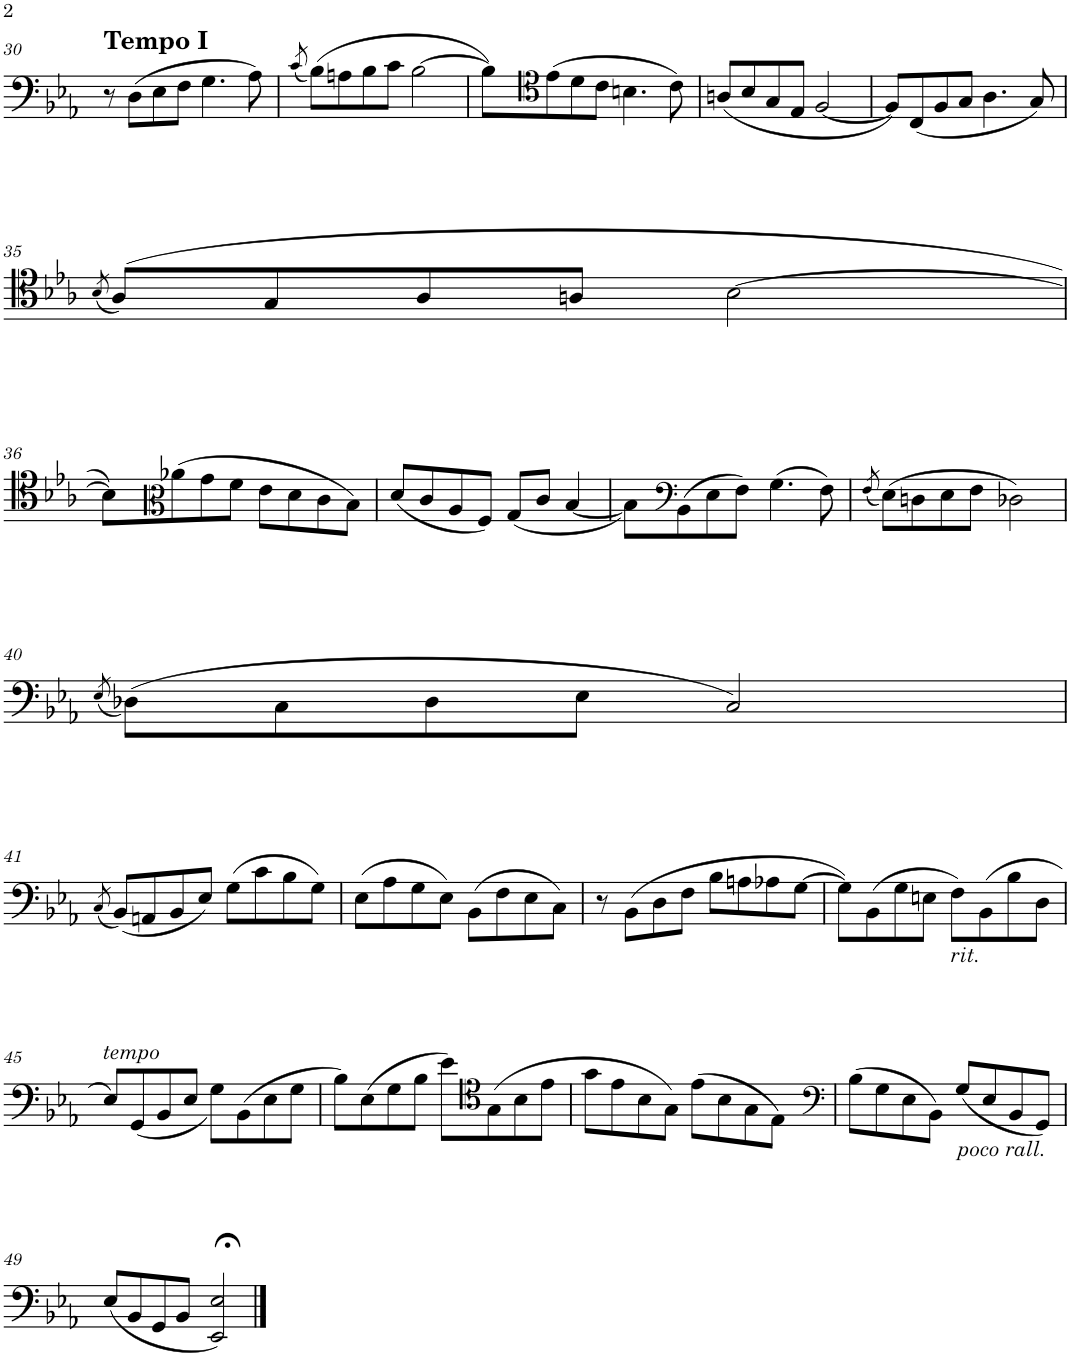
**kern
*part1
*staff1
*I"Trombone
*I'Tbn.
!!LO:PB:g=z
*clefF4
*k[b-e-a-]
*M4/4
=30
!LO:TX:a:B:t=Tempo I
8r
(8D\L
8E-\
8F\J
4.G\
8A-\)
=31
(8qc/
(8B-\L)
8An\
8B-\
8c\J
[2B-\
=32
8B-\L])
*clefC4
(8e-\
8d\
8c\J
4.Bn\
8c\)
=33
(8An/L
8B-/
8G/
8E-/J
[2F/
=34
8F/L])
(<8C/
8F/
8G/J
4.A-\
8G/)
!!LO:LB:g=z
=35
(8qB-/
(8A-/L)
8G/
8A-/
8An/J
[2B-\
!!LO:LB:g=z
=36
8B-\L])
*clefC3
(8a-X\
8g\
8f\J
8e-\L
8d\
8c\
8B-\J)
=37
(8d/L
8c/
8A-/
8F/J)
(<8G/L
8c/J
[<4B-/
=38
8B-\L])
*clefF4
(8BB-\
8E-\
8F\J)
(4.G\
8F\)
=39
(8qF/
(8E-\L)
8Dn\
8E-\
8F\J
2D-X\)
!!LO:LB:g=z
=40
(8qE-/
(8D-X\L)
8C\
8D-\
8E-\J
2C/)
!!LO:LB:g=z
=41
(8qC/
(8BB-/L)
8AAn/
8BB-/
8E-/J)
(8G\L
8c\
8B-\
8G\J)
=42
(8E-\L
8A-\
8G\
8E-\J)
(8BB-\L
8F\
8E-\
8C\J)
=43
8r
(8BB-\L
8D\
8F\J
8B-\L
8An\
8A-X\
[8G\J
=44
8G\L])
(8BB-\
8G\
8En\J
!LO:TX:b:i:t=rit.
8F\L)
(8BB-\
8B-\
8D\J
!!LO:LB:g=z
=45
!LO:TX:a:i:t=tempo
8E-/L)
(<8GG/
8BB-/
8E-/J
8G\L)
(8BB-\
8E-\
8G\J
=46
8B-\L)
(8E-\
8G\
8B-\J
8e-\L)
*clefC4
(8G\
8B-\
8e-\J
=47
8g\L
8e-\
8B-\
8G\J)
(8e-\L
8B-\
8G\
8E-\J)
=48
*clefF4
(8B-\L
8G\
8E-\
8BB-\J)
!LO:TX:b:i:t=poco rall.
(8G/L
8E-/
8BB-/
8GG/J)
!!LO:LB:g=z
=49
(8E-/L
8BB-/
8GG/
8BB-/J
2EE-/;< 2E-/;<)
==
*-
